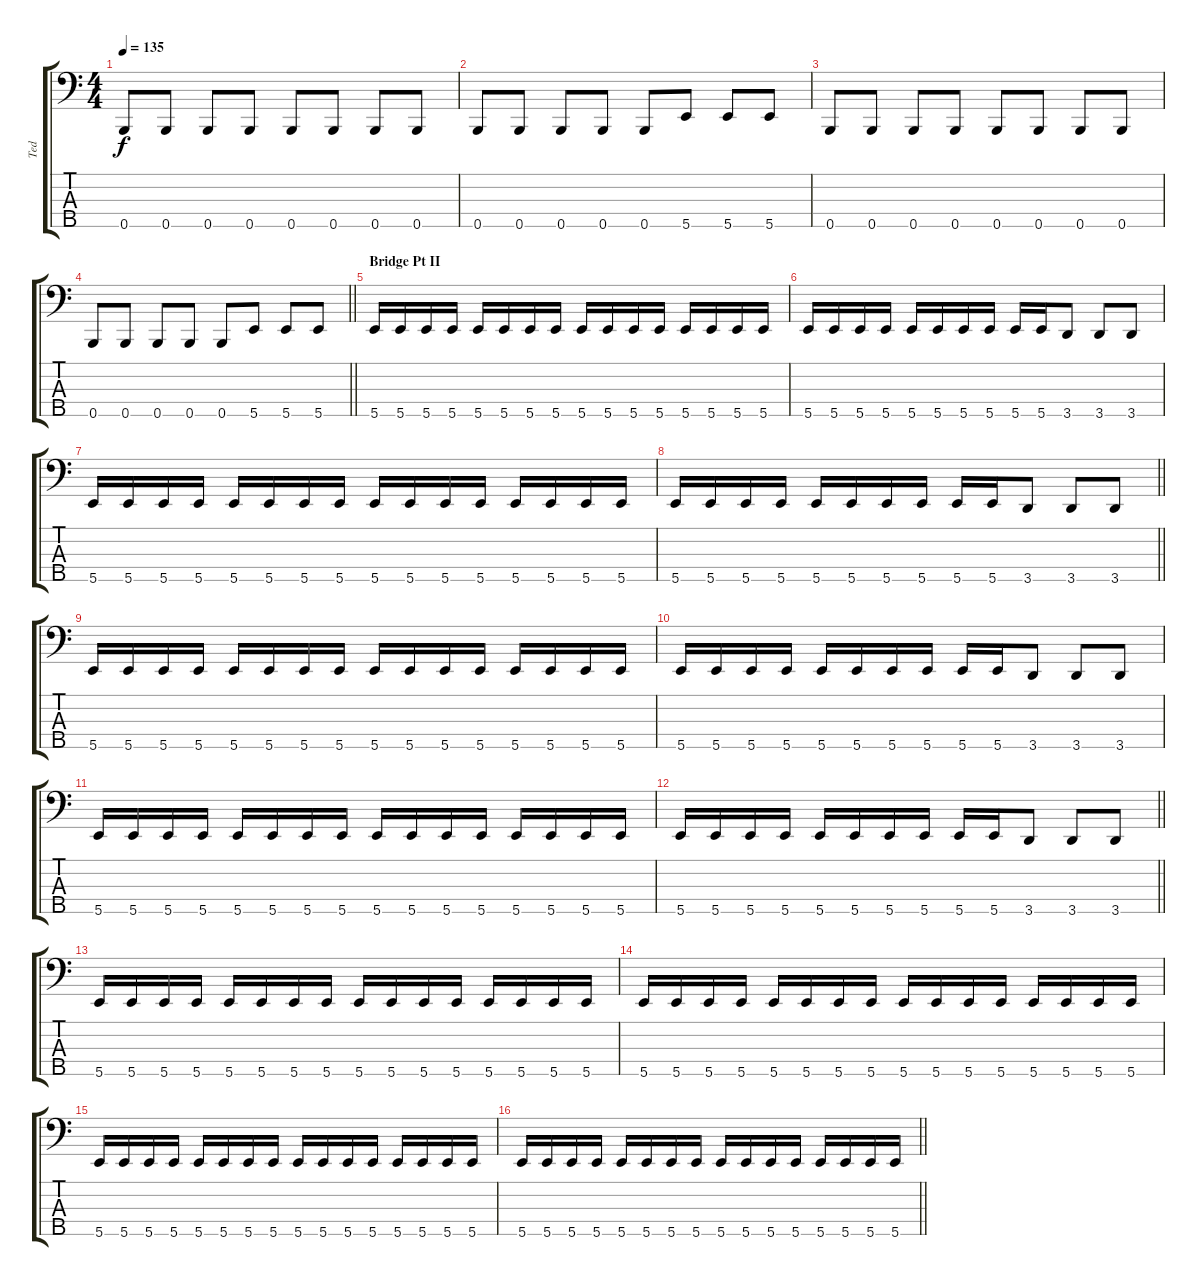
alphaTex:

\track ("Ted" "Ted") {instrument electricbassfinger}
\staff {score tabs}
\tuning (G2 D2 A1 E1 B0) {hide}
\ts (4 4)
\section ("" "")
\tempo 135
\clef f4
\ks c
0.5.8{dy f} 0.5.8 0.5.8 0.5.8 0.5.8 0.5.8 0.5.8 0.5.8 |
0.5.8 0.5.8 0.5.8 0.5.8 0.5.8 5.5.8 5.5.8 5.5.8 |
0.5.8 0.5.8 0.5.8 0.5.8 0.5.8 0.5.8 0.5.8 0.5.8 |
\barLineRight lightlight
0.5.8 0.5.8 0.5.8 0.5.8 0.5.8 5.5.8 5.5.8 5.5.8 |
\section ("" "Bridge Pt II")
5.5.16 5.5.16 5.5.16 5.5.16 5.5.16 5.5.16 5.5.16 5.5.16 5.5.16 5.5.16 5.5.16 5.5.16 5.5.16 5.5.16 5.5.16 5.5.16 |
5.5.16 5.5.16 5.5.16 5.5.16 5.5.16 5.5.16 5.5.16 5.5.16 5.5.16 5.5.16 3.5.8 3.5.8 3.5.8 |
5.5.16 5.5.16 5.5.16 5.5.16 5.5.16 5.5.16 5.5.16 5.5.16 5.5.16 5.5.16 5.5.16 5.5.16 5.5.16 5.5.16 5.5.16 5.5.16 |
\barLineRight lightlight
5.5.16 5.5.16 5.5.16 5.5.16 5.5.16 5.5.16 5.5.16 5.5.16 5.5.16 5.5.16 3.5.8 3.5.8 3.5.8 |
\section ("" "")
5.5.16 5.5.16 5.5.16 5.5.16 5.5.16 5.5.16 5.5.16 5.5.16 5.5.16 5.5.16 5.5.16 5.5.16 5.5.16 5.5.16 5.5.16 5.5.16 |
5.5.16 5.5.16 5.5.16 5.5.16 5.5.16 5.5.16 5.5.16 5.5.16 5.5.16 5.5.16 3.5.8 3.5.8 3.5.8 |
5.5.16 5.5.16 5.5.16 5.5.16 5.5.16 5.5.16 5.5.16 5.5.16 5.5.16 5.5.16 5.5.16 5.5.16 5.5.16 5.5.16 5.5.16 5.5.16 |
\barLineRight lightlight
5.5.16 5.5.16 5.5.16 5.5.16 5.5.16 5.5.16 5.5.16 5.5.16 5.5.16 5.5.16 3.5.8 3.5.8 3.5.8 |
\section ("" "")
5.5.16 5.5.16 5.5.16 5.5.16 5.5.16 5.5.16 5.5.16 5.5.16 5.5.16 5.5.16 5.5.16 5.5.16 5.5.16 5.5.16 5.5.16 5.5.16 |
5.5.16 5.5.16 5.5.16 5.5.16 5.5.16 5.5.16 5.5.16 5.5.16 5.5.16 5.5.16 5.5.16 5.5.16 5.5.16 5.5.16 5.5.16 5.5.16 |
5.5.16 5.5.16 5.5.16 5.5.16 5.5.16 5.5.16 5.5.16 5.5.16 5.5.16 5.5.16 5.5.16 5.5.16 5.5.16 5.5.16 5.5.16 5.5.16 |
\barLineRight lightlight
5.5.16 5.5.16 5.5.16 5.5.16 5.5.16 5.5.16 5.5.16 5.5.16 5.5.16 5.5.16 5.5.16 5.5.16 5.5.16 5.5.16 5.5.16 5.5.16
